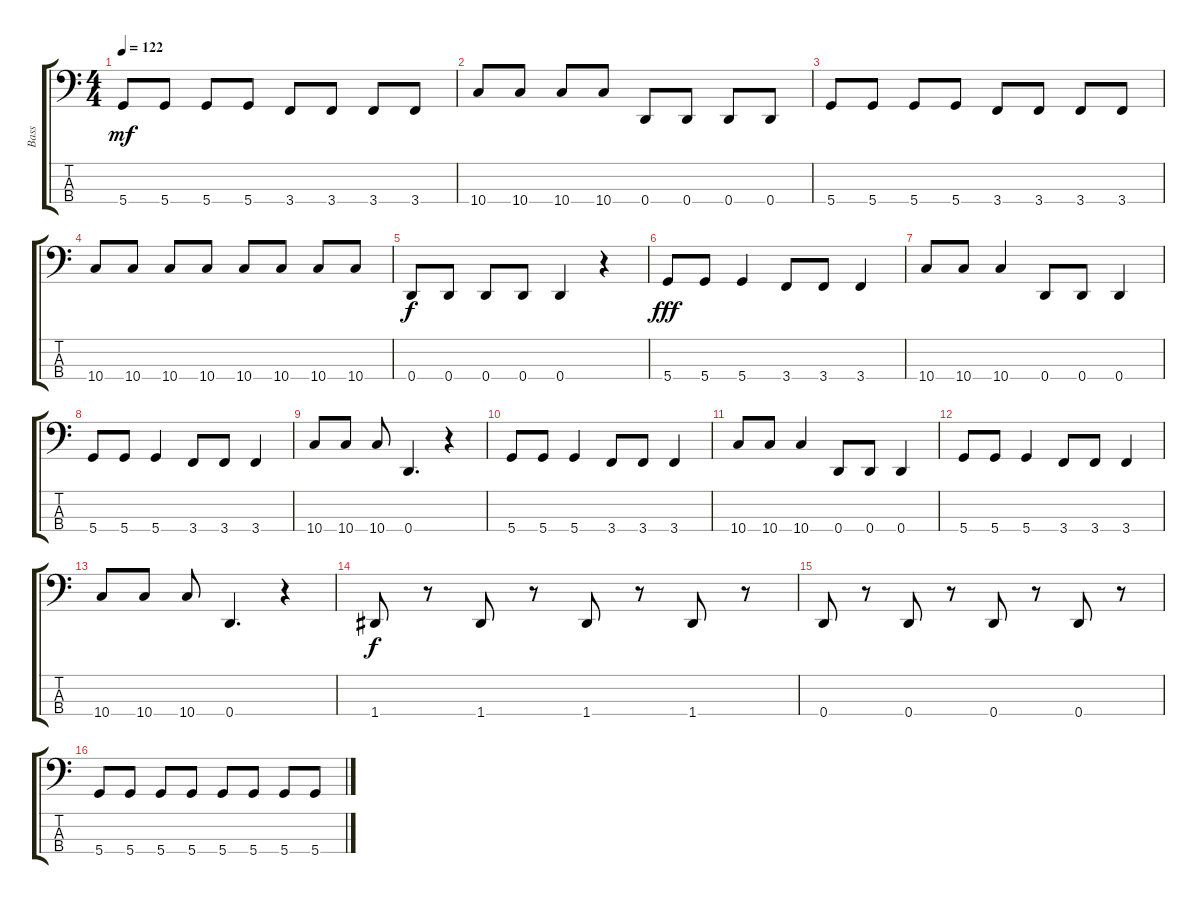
\track ("Bass" "Bass") {instrument electricbassfinger}
\staff {score tabs}
\tuning (G2 D2 A1 D1) {hide}
\ts (4 4)
\tempo 122
\clef f4
\ks c
5.4.8{dy mf} 5.4.8 5.4.8 5.4.8 3.4.8 3.4.8 3.4.8 3.4.8 |
10.4.8 10.4.8 10.4.8 10.4.8 0.4.8 0.4.8 0.4.8 0.4.8 |
5.4.8 5.4.8 5.4.8 5.4.8 3.4.8 3.4.8 3.4.8 3.4.8 |
10.4.8 10.4.8 10.4.8 10.4.8 10.4.8 10.4.8 10.4.8 10.4.8 |
0.4.8{dy f} 0.4.8 0.4.8 0.4.8 0.4.4 r.4 |
5.4.8{dy fff} 5.4.8 5.4.4 3.4.8 3.4.8 3.4.4 |
10.4.8 10.4.8 10.4.4 0.4.8 0.4.8 0.4.4 |
5.4.8 5.4.8 5.4.4 3.4.8 3.4.8 3.4.4 |
10.4.8 10.4.8 10.4.8 0.4.4{d} r.4 |
5.4.8 5.4.8 5.4.4 3.4.8 3.4.8 3.4.4 |
10.4.8 10.4.8 10.4.4 0.4.8 0.4.8 0.4.4 |
5.4.8 5.4.8 5.4.4 3.4.8 3.4.8 3.4.4 |
10.4.8 10.4.8 10.4.8 0.4.4{d} r.4 |
1.4.8{dy f} r.8 1.4.8 r.8 1.4.8 r.8 1.4.8 r.8 |
0.4.8 r.8 0.4.8 r.8 0.4.8 r.8 0.4.8 r.8 |
5.4.8 5.4.8 5.4.8 5.4.8 5.4.8 5.4.8 5.4.8 5.4.8
